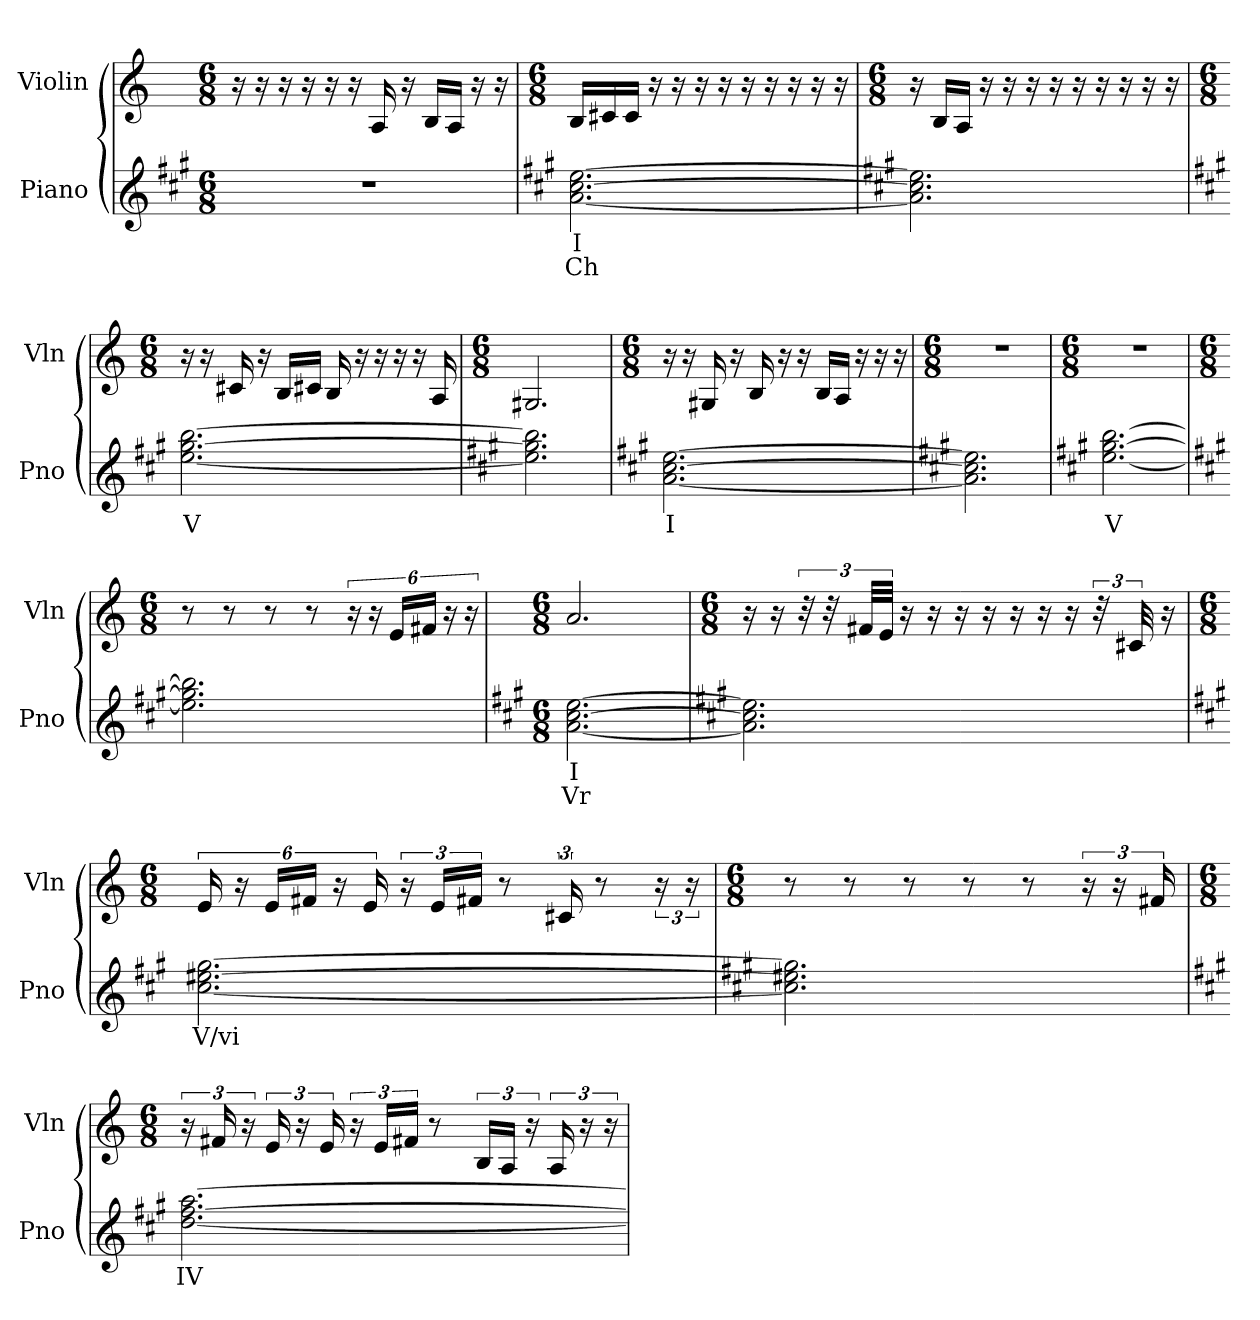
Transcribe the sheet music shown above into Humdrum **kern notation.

**kern	**text	**text	**kern
*part2	*part2	*part2	*part1
*staff2	*staff2	*staff2	*staff1
*I"Piano	*	*	*I"Violin
*I'Pno	*	*	*I'Vln
*k[f#c#g#]	*	*	*
*A:	*	*	*
*M6/8	*	*	*M6/8
=	=	=	=
2.r	.	.	16r
.	.	.	16r
.	.	.	16r
.	.	.	16r
.	.	.	16r
.	.	.	16r
.	.	.	16A
.	.	.	16r
.	.	.	16BLL
.	.	.	16AJJ
.	.	.	16r
.	.	.	16r
=	=	=	=
*k[f#c#g#]	*	*	*
*A:	*	*	*
*	*	*	*M6/8
[2.a [2.cc# [2.ee	I	Ch	16BLL
.	.	.	16c#X
.	.	.	16c#JJ
.	.	.	16r
.	.	.	16r
.	.	.	16r
.	.	.	16r
.	.	.	16r
.	.	.	16r
.	.	.	16r
.	.	.	16r
.	.	.	16r
=	=	=	=
*k[f#c#g#]	*	*	*
*A:	*	*	*
*	*	*	*M6/8
2.a] 2.cc#] 2.ee]	.	.	16r
.	.	.	16BLL
.	.	.	16AJJ
.	.	.	16r
.	.	.	16r
.	.	.	16r
.	.	.	16r
.	.	.	16r
.	.	.	16r
.	.	.	16r
.	.	.	16r
.	.	.	16r
=	=	=	=
*k[f#c#g#]	*	*	*
*A:	*	*	*
*	*	*	*M6/8
[2.ee [2.gg# [2.bb	V	.	16r
.	.	.	16r
.	.	.	16c#X
.	.	.	16r
.	.	.	16BLL
.	.	.	16c#XJJ
.	.	.	16B
.	.	.	16r
.	.	.	16r
.	.	.	16r
.	.	.	16r
.	.	.	16A
=	=	=	=
*k[f#c#g#]	*	*	*
*A:	*	*	*
*	*	*	*M6/8
2.ee] 2.gg#] 2.bb]	.	.	2.G#X
=	=	=	=
*k[f#c#g#]	*	*	*
*A:	*	*	*
*	*	*	*M6/8
[2.a [2.cc# [2.ee	I	.	16r
.	.	.	16r
.	.	.	16G#X
.	.	.	16r
.	.	.	16B
.	.	.	16r
.	.	.	16r
.	.	.	16BLL
.	.	.	16AJJ
.	.	.	16r
.	.	.	16r
.	.	.	16r
=	=	=	=
*k[f#c#g#]	*	*	*
*A:	*	*	*
*	*	*	*M6/8
2.a] 2.cc#] 2.ee]	.	.	2.r
=	=	=	=
*k[f#c#g#]	*	*	*
*A:	*	*	*
*	*	*	*M6/8
[2.ee [2.gg# [2.bb	V	.	2.r
=	=	=	=
*k[f#c#g#]	*	*	*
*A:	*	*	*
*	*	*	*M6/8
2.ee] 2.gg#] 2.bb]	.	.	8r
.	.	.	8r
.	.	.	8r
.	.	.	8r
.	.	.	24r
.	.	.	24r
.	.	.	24eLL
.	.	.	24f#XJJ
.	.	.	24r
.	.	.	24r
=	=	=	=
*k[f#c#g#]	*	*	*
*A:	*	*	*
*M6/8	*	*	*M6/8
[2.a [2.cc# [2.ee	I	Vr	2.a
=	=	=	=
*k[f#c#g#]	*	*	*
*A:	*	*	*
*	*	*	*M6/8
2.a] 2.cc#] 2.ee]	.	.	16r
.	.	.	16r
.	.	.	48r
.	.	.	48r
.	.	.	48f#XLLL
.	.	.	48eJJJ
.	.	.	16r
.	.	.	16r
.	.	.	16r
.	.	.	16r
.	.	.	16r
.	.	.	16r
.	.	.	16r
.	.	.	48r
.	.	.	48c#X
.	.	.	16r
=	=	=	=
*k[f#c#g#]	*	*	*
*A:	*	*	*
*	*	*	*M6/8
[2.cc# [2.ee#X [2.gg#	V/vi	.	24e
.	.	.	24r
.	.	.	24eLL
.	.	.	24f#XJJ
.	.	.	24r
.	.	.	24e
.	.	.	24r
.	.	.	24eLL
.	.	.	24f#XJJ
.	.	.	8r
.	.	.	24c#X
.	.	.	8r
.	.	.	24r
.	.	.	24r
=	=	=	=
*k[f#c#g#]	*	*	*
*A:	*	*	*
*	*	*	*M6/8
2.cc#] 2.ee#X] 2.gg#]	.	.	8r
.	.	.	8r
.	.	.	8r
.	.	.	8r
.	.	.	8r
.	.	.	24r
.	.	.	24r
.	.	.	24f#X
=	=	=	=
*k[f#c#g#]	*	*	*
*A:	*	*	*
*	*	*	*M6/8
[2.dd [2.ff# [2.aa	IV	.	24r
.	.	.	24f#X
.	.	.	24r
.	.	.	24e
.	.	.	24r
.	.	.	24e
.	.	.	24r
.	.	.	24eLL
.	.	.	24f#XJJ
.	.	.	8r
.	.	.	24BLL
.	.	.	24AJJ
.	.	.	24r
.	.	.	24A
.	.	.	24r
.	.	.	24r
=	=	=	=
*-	*-	*-	*-
